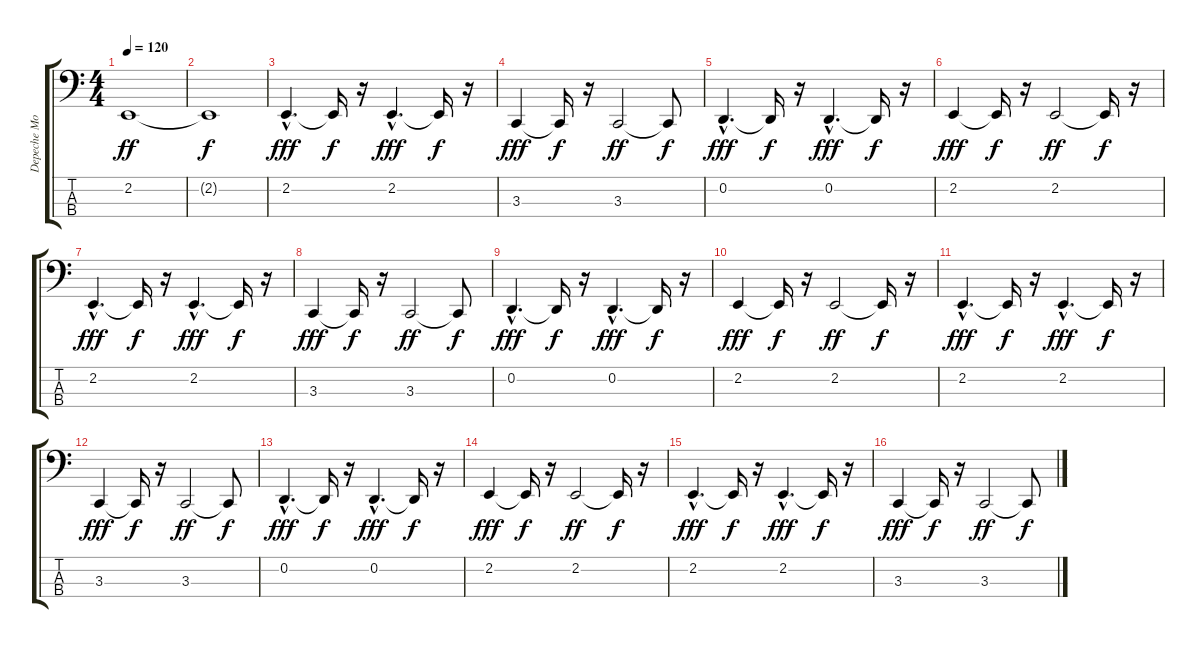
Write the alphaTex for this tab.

\track ("Depeche Mode" "Depeche Mo") {instrument lead2sawtooth}
\staff {score tabs}
\tuning (G2 D2 A1 E1) {hide}
\ts (4 4)
\tempo 120
\clef f4
\ks c
2.2.1{dy ff} |
2.2{t}.1{dy f} |
2.2{hac}.4{d dy fff} 2.2{t}.16{dy f} r.16 2.2{hac}.4{d dy fff} 2.2{t}.16{dy f} r.16 |
3.3.4{dy fff} 3.3{t}.16{dy f} r.16 3.3.2{dy ff} 3.3{t}.8{dy f} |
0.2{hac}.4{d dy fff} 0.2{t}.16{dy f} r.16 0.2{hac}.4{d dy fff} 0.2{t}.16{dy f} r.16 |
2.2.4{dy fff} 2.2{t}.16{dy f} r.16 2.2.2{dy ff} 2.2{t}.16{dy f} r.16 |
2.2{hac}.4{d dy fff} 2.2{t}.16{dy f} r.16 2.2{hac}.4{d dy fff} 2.2{t}.16{dy f} r.16 |
3.3.4{dy fff} 3.3{t}.16{dy f} r.16 3.3.2{dy ff} 3.3{t}.8{dy f} |
0.2{hac}.4{d dy fff} 0.2{t}.16{dy f} r.16 0.2{hac}.4{d dy fff} 0.2{t}.16{dy f} r.16 |
2.2.4{dy fff} 2.2{t}.16{dy f} r.16 2.2.2{dy ff} 2.2{t}.16{dy f} r.16 |
2.2{hac}.4{d dy fff} 2.2{t}.16{dy f} r.16 2.2{hac}.4{d dy fff} 2.2{t}.16{dy f} r.16 |
3.3.4{dy fff} 3.3{t}.16{dy f} r.16 3.3.2{dy ff} 3.3{t}.8{dy f} |
0.2{hac}.4{d dy fff} 0.2{t}.16{dy f} r.16 0.2{hac}.4{d dy fff} 0.2{t}.16{dy f} r.16 |
2.2.4{dy fff} 2.2{t}.16{dy f} r.16 2.2.2{dy ff} 2.2{t}.16{dy f} r.16 |
2.2{hac}.4{d dy fff} 2.2{t}.16{dy f} r.16 2.2{hac}.4{d dy fff} 2.2{t}.16{dy f} r.16 |
3.3.4{dy fff} 3.3{t}.16{dy f} r.16 3.3.2{dy ff} 3.3{t}.8{dy f}
